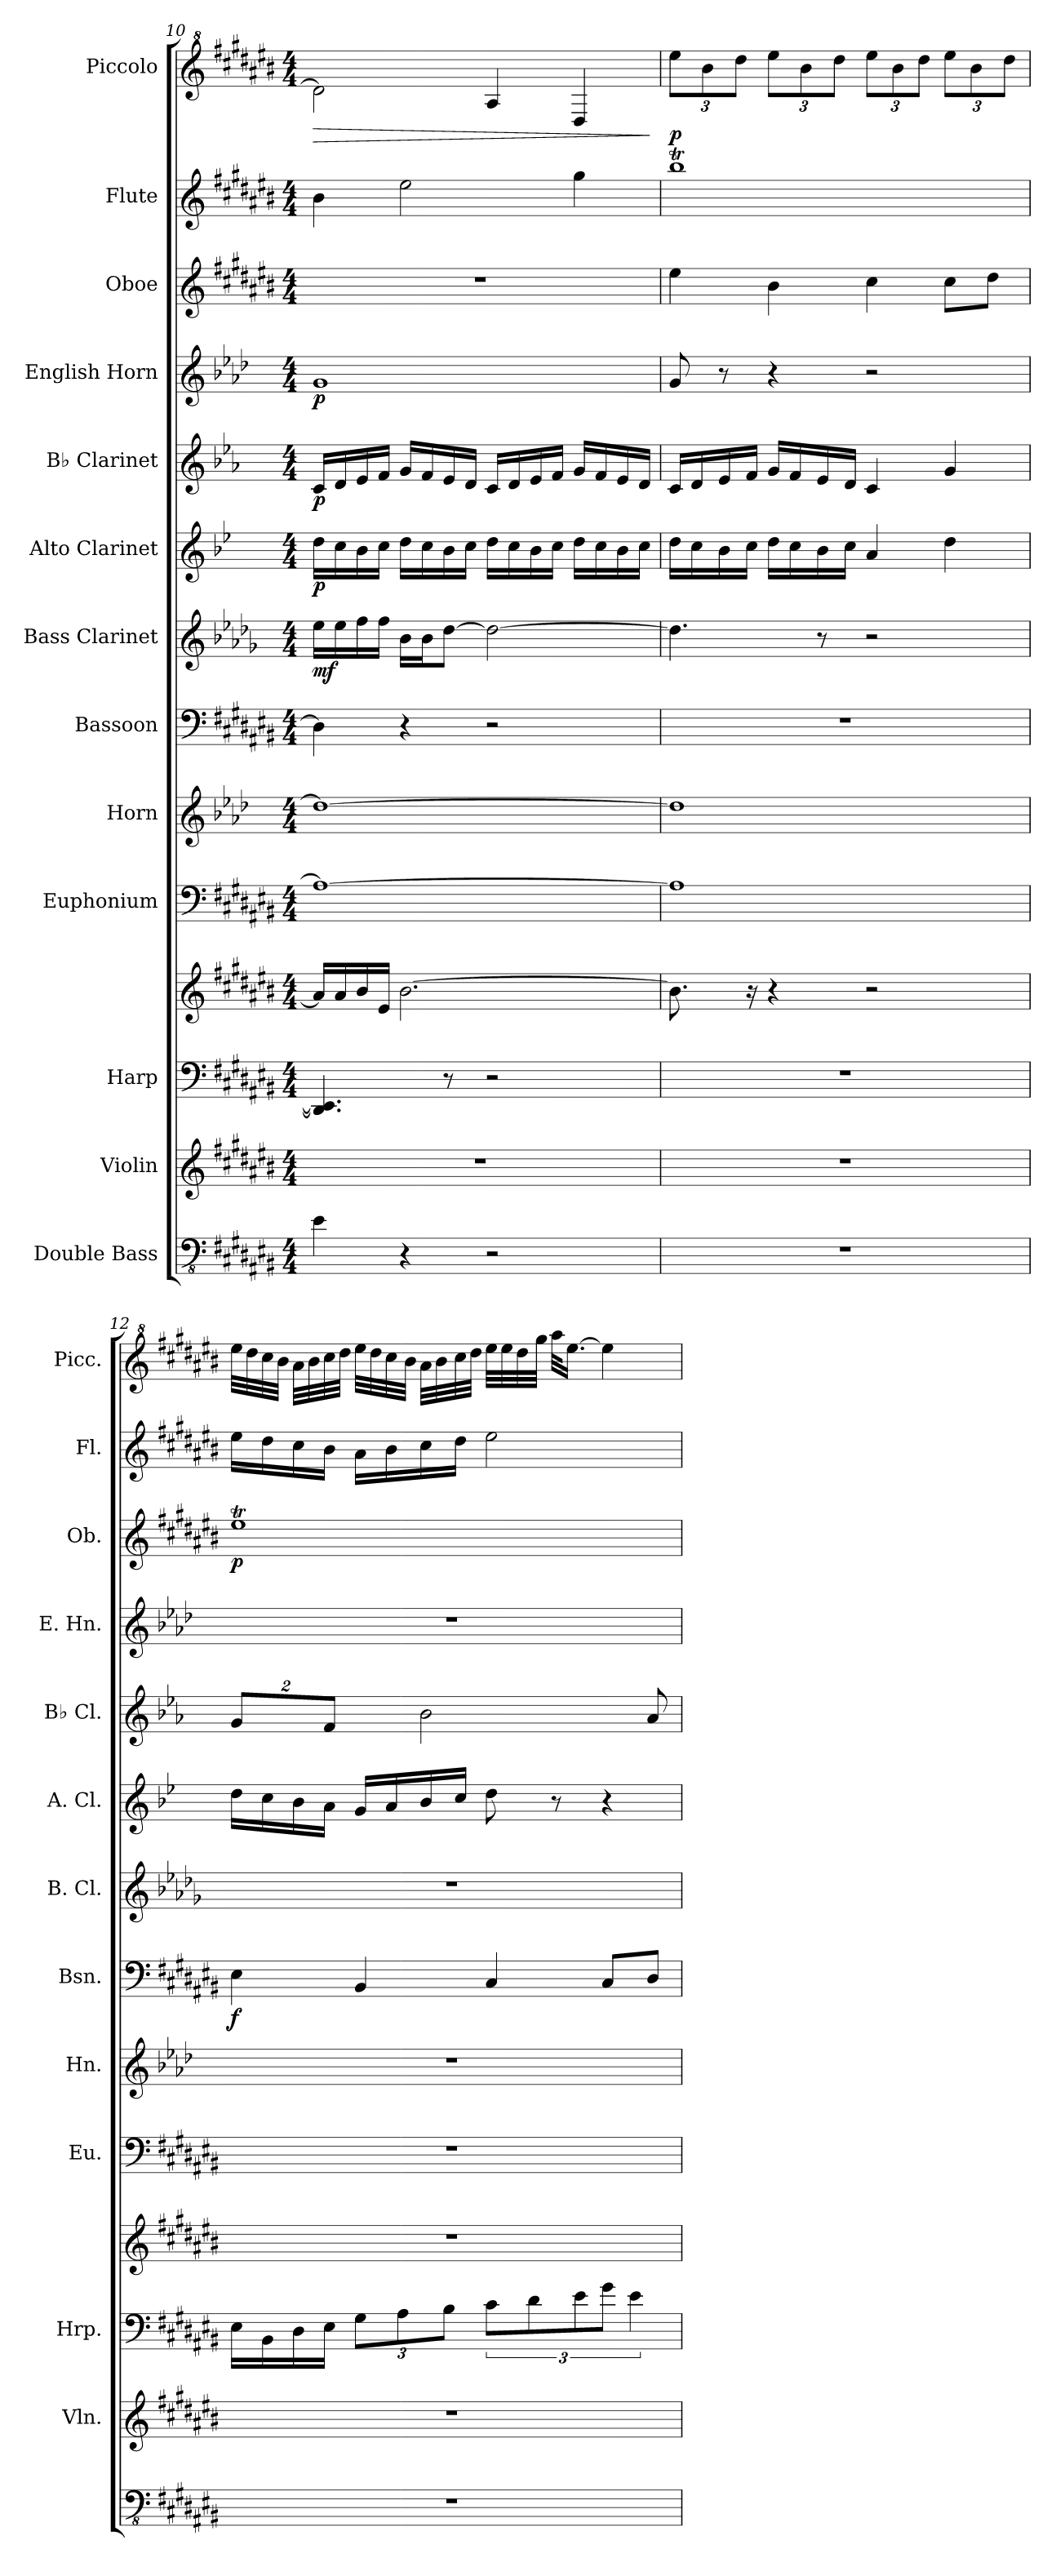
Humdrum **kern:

**kern	**kern	**kern	**kern	**kern	**kern	**kern	**dynam	**kern	**dynam	**kern	**dynam	**kern	**dynam	**kern	**dynam	**kern	**dynam	**kern	**kern	**dynam
*part13	*part12	*part11	*part11	*part10	*part9	*part8	*part8	*part7	*part7	*part6	*part6	*part5	*part5	*part4	*part4	*part3	*part3	*part2	*part1	*part1
*staff14	*staff13	*staff12	*staff11	*staff10	*staff9	*staff8	*staff8	*staff7	*staff7	*staff6	*staff6	*staff5	*staff5	*staff4	*staff4	*staff3	*staff3	*staff2	*staff1	*staff1
*I"Double Bass	*I"Violin	*I"Harp	*	*I"Euphonium	*I"Horn	*I"Bassoon	*	*I"Bass Clarinet	*	*I"Alto Clarinet	*	*I"B♭ Clarinet	*	*I"English Horn	*	*I"Oboe	*	*I"Flute	*I"Piccolo	*
*	*I'Vln.	*I'Hrp.	*	*I'Eu.	*I'Hn.	*I'Bsn.	*	*I'B. Cl.	*	*I'A. Cl.	*	*I'B♭ Cl.	*	*I'E. Hn.	*	*I'Ob.	*	*I'Fl.	*I'Picc.	*
!!LO:PB:g=z
*clefFv4	*clefG2	*clefF4	*clefG2	*clefF4	*clefG2	*clefF4	*	*clefG2	*	*clefG2	*	*clefG2	*	*clefG2	*	*clefG2	*	*clefG2	*clefG^2	*
*ITrd7c12	*	*	*	*	*ITrd4c7	*	*	*ITrd8c14	*	*ITrd5c9	*	*ITrd1c2	*	*ITrd4c7	*	*	*	*	*ITrd-7c-12	*
*k[f#c#g#d#a#e#b#]	*k[f#c#g#d#a#e#b#]	*k[f#c#g#d#a#e#b#]	*k[f#c#g#d#a#e#b#]	*k[f#c#g#d#a#e#b#]	*k[b-e-a-d-g-]	*k[f#c#g#d#a#e#b#]	*	*k[b-e-a-d-g-]	*	*k[b-e-a-d-g-]	*	*k[b-e-a-d-g-]	*	*k[b-e-a-d-g-]	*	*k[f#c#g#d#a#e#b#]	*	*k[f#c#g#d#a#e#b#]	*k[f#c#g#d#a#e#b#]	*
*C#:	*C#:	*C#:	*C#:	*C#:	*D-:	*C#:	*	*D-:	*	*D-:	*	*D-:	*	*D-:	*	*C#:	*	*C#:	*C#:	*
*M4/4	*M4/4	*M4/4	*M4/4	*M4/4	*M4/4	*M4/4	*	*M4/4	*	*M4/4	*	*M4/4	*	*M4/4	*	*M4/4	*	*M4/4	*M4/4	*
=10	=10	=10	=10	=10	=10	=10	=10	=10	=10	=10	=10	=10	=10	=10	=10	=10	=10	=10	=10	=10
!	!	!	!	!	!	!	!	!	!LO:DY:b	!	!LO:DY:b	!	!LO:DY:b	!	!LO:DY:b	!	!	!	!	!LO:HP:b
4EE#\	1r	4.DD#/] 4.EE#/]	16a#/LL]	1A#_	1g-_	4D#\]	.	16e-\LL	mf	16f\LL	p	16B-/LL	p	1c	p	1r	.	4b#\	2ddd#\]	>
.	.	.	16a#/	.	.	.	.	16e-\	.	16e-\	.	16c/	.	.	.	.	.	.	.	.
.	.	.	16b#/	.	.	.	.	16f\	.	16d-\	.	16d-/	.	.	.	.	.	.	.	.
.	.	.	16e#/JJ	.	.	.	.	16f\JJ	.	16e-\JJ	.	16e-/JJ	.	.	.	.	.	.	.	.
4r	.	.	[2.b#\	.	.	4r	.	16B-\LL	.	16f\LL	.	16f/LL	.	.	.	.	.	2ee#\	.	.
.	.	.	.	.	.	.	.	16B-\J	.	16e-\	.	16e-/	.	.	.	.	.	.	.	.
.	.	8r	.	.	.	.	.	[8d-\J	.	16d-\	.	16d-/	.	.	.	.	.	.	.	.
.	.	.	.	.	.	.	.	.	.	16e-\JJ	.	16c/JJ	.	.	.	.	.	.	.	.
2r	.	2r	.	.	.	2r	.	2d-\_	.	16f\LL	.	16B-/LL	.	.	.	.	.	.	4aa#/	.
.	.	.	.	.	.	.	.	.	.	16e-\	.	16c/	.	.	.	.	.	.	.	.
.	.	.	.	.	.	.	.	.	.	16d-\	.	16d-/	.	.	.	.	.	.	.	.
.	.	.	.	.	.	.	.	.	.	16e-\JJ	.	16e-/JJ	.	.	.	.	.	.	.	.
.	.	.	.	.	.	.	.	.	.	16f\LL	.	16f/LL	.	.	.	.	.	4gg#\	4dd#/	.
.	.	.	.	.	.	.	.	.	.	16e-\	.	16e-/	.	.	.	.	.	.	.	.
.	.	.	.	.	.	.	.	.	.	16d-\	.	16d-/	.	.	.	.	.	.	.	.
.	.	.	.	.	.	.	.	.	.	16e-\JJ	.	16c/JJ	.	.	.	.	.	.	.	.
.	.	.	.	.	.	.	.	.	.	.	.	.	.	.	.	.	.	.	.	]
=11	=11	=11	=11	=11	=11	=11	=11	=11	=11	=11	=11	=11	=11	=11	=11	=11	=11	=11	=11	=11
*	*	*	*	*	*	*	*	*	*	*	*	*	*	*	*	*	*	*	*Xbrackettup	*
!	!	!	!	!	!	!	!	!	!	!	!	!	!	!	!	!	!	!	!	!LO:DY:b
1r	1r	1r	8.b#\]	1A#]	1g-]	1r	.	4.d-\]	.	16f\LL	.	16B-/LL	.	8c/	.	4ee#\	.	1bb#t	12eeee#\L	p
.	.	.	.	.	.	.	.	.	.	16e-\	.	16c/	.	.	.	.	.	.	.	.
.	.	.	.	.	.	.	.	.	.	.	.	.	.	.	.	.	.	.	12bbb#\	.
.	.	.	.	.	.	.	.	.	.	16d-\	.	16d-/	.	8r	.	.	.	.	.	.
.	.	.	.	.	.	.	.	.	.	.	.	.	.	.	.	.	.	.	12dddd#\J	.
.	.	.	16r	.	.	.	.	.	.	16e-\JJ	.	16e-/JJ	.	.	.	.	.	.	.	.
.	.	.	4r	.	.	.	.	.	.	16f\LL	.	16f/LL	.	4r	.	4b#\	.	.	12eeee#\L	.
.	.	.	.	.	.	.	.	.	.	16e-\	.	16e-/	.	.	.	.	.	.	.	.
.	.	.	.	.	.	.	.	.	.	.	.	.	.	.	.	.	.	.	12bbb#\	.
.	.	.	.	.	.	.	.	8r	.	16d-\	.	16d-/	.	.	.	.	.	.	.	.
.	.	.	.	.	.	.	.	.	.	.	.	.	.	.	.	.	.	.	12dddd#\J	.
.	.	.	.	.	.	.	.	.	.	16e-\JJ	.	16c/JJ	.	.	.	.	.	.	.	.
.	.	.	2r	.	.	.	.	2r	.	4c/	.	4B-/	.	2r	.	4cc#\	.	.	12eeee#\L	.
.	.	.	.	.	.	.	.	.	.	.	.	.	.	.	.	.	.	.	12bbb#\	.
.	.	.	.	.	.	.	.	.	.	.	.	.	.	.	.	.	.	.	12dddd#\J	.
.	.	.	.	.	.	.	.	.	.	4f\	.	4f/	.	.	.	8cc#\L	.	.	12eeee#\L	.
.	.	.	.	.	.	.	.	.	.	.	.	.	.	.	.	.	.	.	12bbb#\	.
.	.	.	.	.	.	.	.	.	.	.	.	.	.	.	.	8dd#\J	.	.	.	.
.	.	.	.	.	.	.	.	.	.	.	.	.	.	.	.	.	.	.	12dddd#\J	.
!!LO:PB:g=z
=12	=12	=12	=12	=12	=12	=12	=12	=12	=12	=12	=12	=12	=12	=12	=12	=12	=12	=12	=12	=12
*	*	*	*	*	*	*	*	*	*	*	*	*Xbrackettup	*	*	*	*	*	*	*	*
!	!	!	!	!	!	!	!LO:DY:b	!	!	!	!	!	!	!	!	!	!LO:DY:b	!	!	!
1r	1r	16E#\LL	1r	1r	1r	4E#\	f	1r	.	16f\LL	.	16%3f/L	.	1r	.	1ee#t	p	16ee#\LL	32eeee#\LLL	.
.	.	.	.	.	.	.	.	.	.	.	.	.	.	.	.	.	.	.	32dddd#\	.
.	.	16BB#\	.	.	.	.	.	.	.	16e-\	.	.	.	.	.	.	.	16dd#\	32cccc#\	.
.	.	.	.	.	.	.	.	.	.	.	.	.	.	.	.	.	.	.	32bbb#\JJJ	.
.	.	16D#\	.	.	.	.	.	.	.	16d-\	.	.	.	.	.	.	.	16cc#\	32aaa#\LLL	.
.	.	.	.	.	.	.	.	.	.	.	.	.	.	.	.	.	.	.	32bbb#\	.
.	.	16E#\JJ	.	.	.	.	.	.	.	16c\JJ	.	16%3e-/J	.	.	.	.	.	16b#\JJ	32cccc#\	.
.	.	.	.	.	.	.	.	.	.	.	.	.	.	.	.	.	.	.	32dddd#\JJJ	.
*	*	*Xbrackettup	*	*	*	*	*	*	*	*	*	*	*	*	*	*	*	*	*	*
.	.	12G#\L	.	.	.	4BB#/	.	.	.	16B-/LL	.	.	.	.	.	.	.	16a#\LL	32eeee#\LLL	.
.	.	.	.	.	.	.	.	.	.	.	.	.	.	.	.	.	.	.	32dddd#\	.
.	.	.	.	.	.	.	.	.	.	16c/	.	.	.	.	.	.	.	16b#\	32cccc#\	.
.	.	12A#\	.	.	.	.	.	.	.	.	.	.	.	.	.	.	.	.	.	.
.	.	.	.	.	.	.	.	.	.	.	.	.	.	.	.	.	.	.	32bbb#\JJJ	.
.	.	.	.	.	.	.	.	.	.	16d-/	.	2a-\	.	.	.	.	.	16cc#\	32aaa#\LLL	.
.	.	.	.	.	.	.	.	.	.	.	.	.	.	.	.	.	.	.	32bbb#\	.
.	.	12B#\J	.	.	.	.	.	.	.	.	.	.	.	.	.	.	.	.	.	.
.	.	.	.	.	.	.	.	.	.	16e-/JJ	.	.	.	.	.	.	.	16dd#\JJ	32cccc#\	.
.	.	.	.	.	.	.	.	.	.	.	.	.	.	.	.	.	.	.	32dddd#\JJJ	.
*	*	*brackettup	*	*	*	*	*	*	*	*	*	*	*	*	*	*	*	*	*	*
.	.	12c#\L	.	.	.	4C#/	.	.	.	8f\	.	.	.	.	.	.	.	2ee#\	32eeee#\LLL	.
.	.	.	.	.	.	.	.	.	.	.	.	.	.	.	.	.	.	.	32eeee#\	.
.	.	.	.	.	.	.	.	.	.	.	.	.	.	.	.	.	.	.	32dddd#\	.
.	.	12d#\	.	.	.	.	.	.	.	.	.	.	.	.	.	.	.	.	.	.
.	.	.	.	.	.	.	.	.	.	.	.	.	.	.	.	.	.	.	32gggg#\JJJ	.
.	.	.	.	.	.	.	.	.	.	8r	.	.	.	.	.	.	.	.	32aaaa#\KLL	.
.	.	.	.	.	.	.	.	.	.	.	.	.	.	.	.	.	.	.	[16.eeee#\JJ	.
.	.	12e#\	.	.	.	.	.	.	.	.	.	.	.	.	.	.	.	.	.	.
.	.	12g#\J	.	.	.	8C#/L	.	.	.	4r	.	.	.	.	.	.	.	.	4eeee#\]	.
.	.	6e#\	.	.	.	.	.	.	.	.	.	.	.	.	.	.	.	.	.	.
.	.	.	.	.	.	8D#/J	.	.	.	.	.	8g-/	.	.	.	.	.	.	.	.
=	=	=	=	=	=	=	=	=	=	=	=	=	=	=	=	=	=	=	=	=
*-	*-	*-	*-	*-	*-	*-	*-	*-	*-	*-	*-	*-	*-	*-	*-	*-	*-	*-	*-	*-
